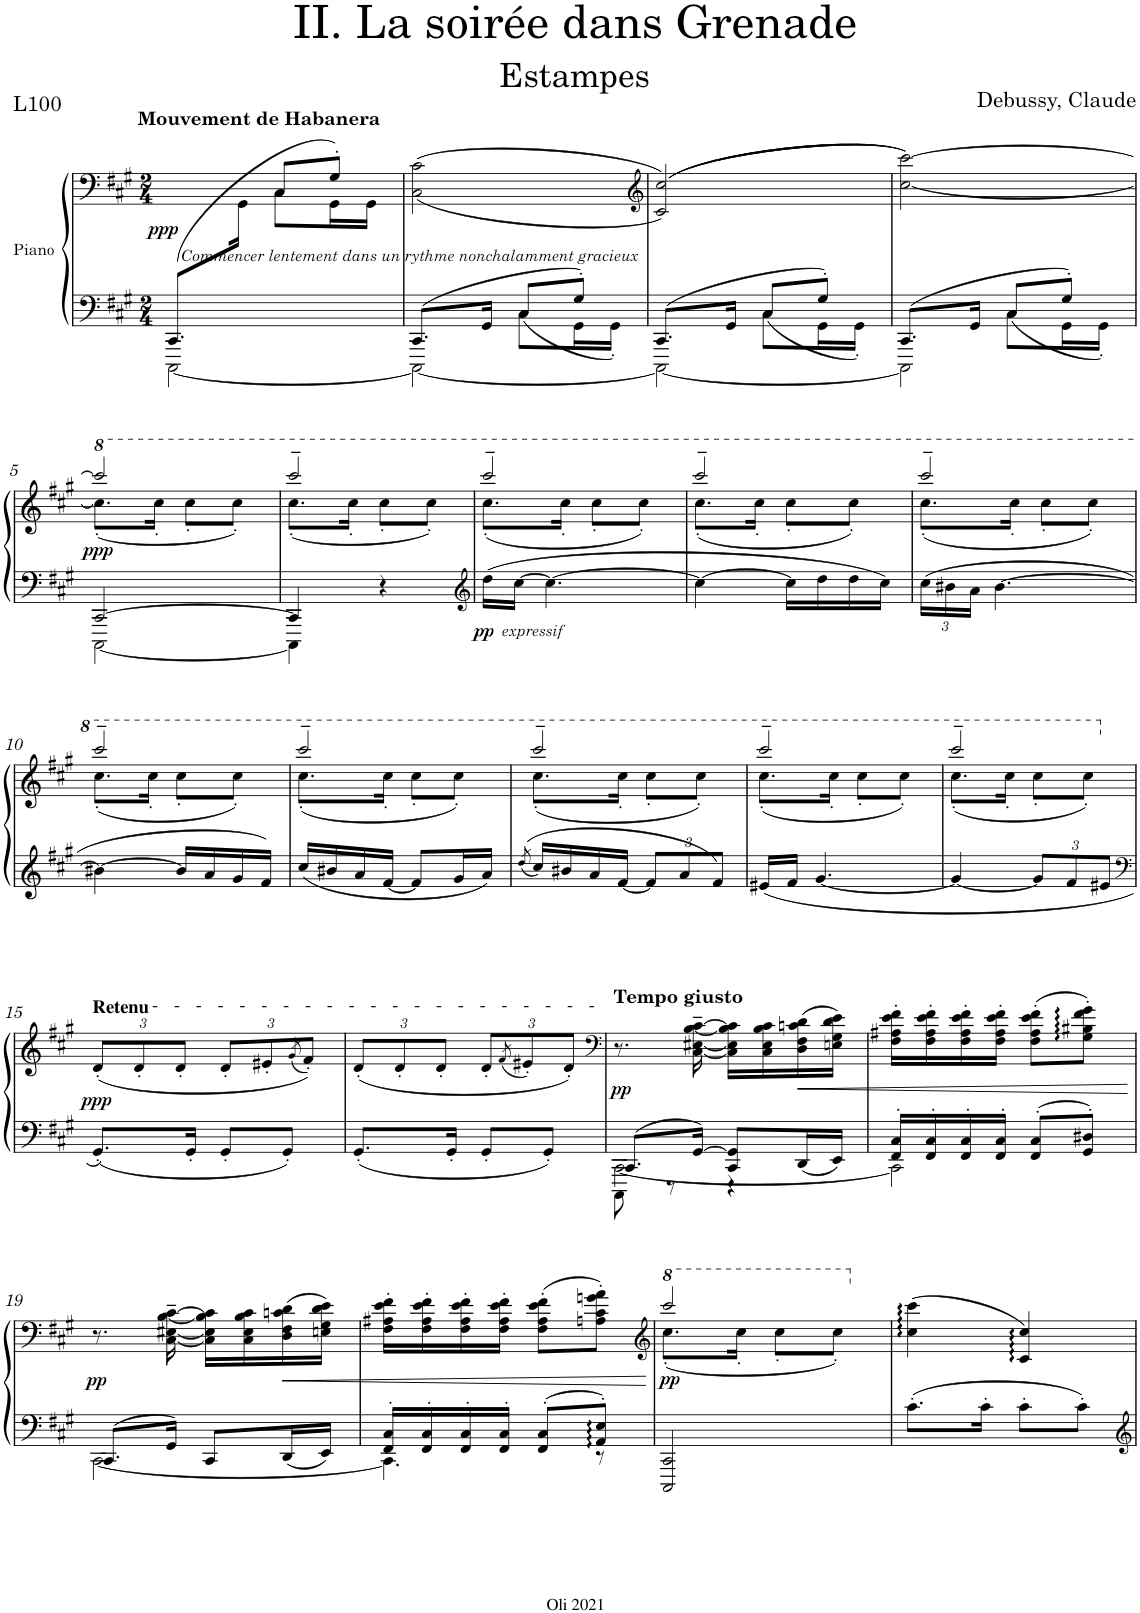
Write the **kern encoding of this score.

**kern	**kern	**kern	**dynam
*part2	*part1	*part1	*part1
*staff3	*staff2	*staff1	*staff1/2
*I"Piano	*I"Piano	*	*
*I'Pno	*I'Pno	*	*
*clefG2	*clefF4	*clefF4	*
*k[f#c#g#]	*k[f#c#g#]	*k[f#c#g#]	*
*M2/4	*M2/4	*M2/4	*
=1	=1	=1	=1
*	*^	*^	*
*	*	*^	*	*	*
!	!	!	!	!LO:TX:a:B:t=Mouvement de Habanera	!	!
!	!	!	!	!LO:TX:b:i:t=Commencer lentement dans un rythme nonchalamment gracieux	!	!
!	!	!	!	!	!	!LO:DY:b
2r	(8.CC#/L	2ryy	[2CCC#\	8.ryy	4ryy	ppp
.	4ryy	.	.	16GG#\Jk	.	.
.	.	.	.	8C#/L	8C#\L	.
.	.	.	.	8G#'/J)	16GG#\L	.
.	16ryy	.	.	.	16GG#\JJ	.
*	*	*	*	*v	*v	*
=2	=2	=2	=2	=2	=2
2r	8.CC#/L	4ryy	2CCC#\_	(<(2C#\ 2c#\	.
.	16GG#/Jk	.	.	.	.
.	8C#/L	8C#\L	.	.	.
.	8G#'/J	16GG#'\L	.	.	.
.	.	16GG#'\JJ	.	.	.
=3	=3	=3	=3	=3	=3
*	*	*	*	*clefG2	*
2r	8.CC#/L	4ryy	2CCC#\_	((>2c#/ 2cc#/))	.
.	16GG#/Jk	.	.	.	.
.	8C#/L	8C#\L	.	.	.
.	8G#'/J	16GG#'\L	.	.	.
.	.	16GG#'\JJ	.	.	.
=4	=4	=4	=4	=4	=4
2r	8.CC#/L	4ryy	2CCC#\]	[2cc#\ [>2ccc#\))	.
.	16GG#/Jk	.	.	.	.
.	8C#/L	8C#\L	.	.	.
.	8G#'/J	16GG#'\L	.	.	.
.	.	16GG#'\JJ	.	.	.
*	*	*v	*v	*	*
!!LO:LB:g=z
=5	=5	=5	=5	=5
*	*	*	*8va	*
*	*	*	*^	*
!	!	!	!	!	!LO:DY:b
2r	[2CC#/	[2CCC#\	2cccc#/]	(8.ccc#'\L]	ppp
.	.	.	.	16ccc#'\Jk	.
.	.	.	.	8ccc#'\L	.
.	.	.	.	8ccc#'\J)	.
=6	=6	=6	=6	=6	=6
2r	4CC#/]	4CCC#\]	2cccc#~/	(8.ccc#'\L	.
.	.	.	.	16ccc#'\Jk	.
.	4r	4ryy	.	8ccc#'\L	.
.	.	.	.	8ccc#'\J)	.
*	*v	*v	*	*	*
=7	=7	=7	=7	=7
*	*clefG2	*	*	*
!	!LO:TX:b:i:t=expressif	!	!	!
!	!	!	!	!LO:DY:b=2
!	!	!	!	!LO:DY:n=1:b=2
2r	16dd\LL	2cccc#~/	(8.ccc#'\L	pp other-dynamics
.	[16cc#\JJ	.	.	.
.	4.cc#\_	.	.	.
.	.	.	16ccc#'\Jk	.
.	.	.	8ccc#'\L	.
.	.	.	8ccc#'\J)	.
=8	=8	=8	=8	=8
2r	4cc#\_	2cccc#~/	(8.ccc#'\L	.
.	.	.	16ccc#'\Jk	.
.	16cc#\LL]	.	8ccc#'\L	.
.	16dd\	.	.	.
.	16dd\	.	8ccc#'\J)	.
.	16cc#\JJ	.	.	.
=9	=9	=9	=9	=9
*	*Xbrackettup	*	*	*
2r	24cc#\LL	2cccc#~/	(8.ccc#'\L	.
.	24b#X\	.	.	.
.	24a\JJ	.	.	.
.	[4.b#\	.	.	.
.	.	.	16ccc#'\Jk	.
.	.	.	8ccc#'\L	.
.	.	.	8ccc#'\J)	.
!!LO:LB:g=z	!!
=10	=10	=10	=10	=10
2r	4b#X\_	2cccc#~/	(8.ccc#'\L	.
.	.	.	16ccc#'\Jk	.
.	16b#/LL]	.	8ccc#'\L	.
.	16a/	.	.	.
.	16g#/	.	8ccc#'\J)	.
.	16f#/JJ	.	.	.
=11	=11	=11	=11	=11
2r	16cc#/LL	2cccc#~/	(8.ccc#'\L	.
.	16b#X/	.	.	.
.	16a/	.	.	.
.	[16f#/JJ	.	16ccc#'\Jk	.
.	8f#/L]	.	8ccc#'\L	.
.	16g#/L	.	8ccc#'\J)	.
.	16a/JJ	.	.	.
=12	=12	=12	=12	=12
.	8qdd/	.	.	.
2r	16cc#/LL	2cccc#~/	(8.ccc#'\L	.
.	16b#X/	.	.	.
.	16a/	.	.	.
.	[16f#/JJ	.	16ccc#'\Jk	.
.	12f#/L]	.	8ccc#'\L	.
.	12a/	.	.	.
.	.	.	8ccc#'\J)	.
.	12f#/J	.	.	.
=13	=13	=13	=13	=13
2r	16e#X/LL	2cccc#~/	(8.ccc#'\L	.
.	16f#/JJ	.	.	.
.	[4.g#/	.	.	.
.	.	.	16ccc#'\Jk	.
.	.	.	8ccc#'\L	.
.	.	.	8ccc#'\J)	.
=14	=14	=14	=14	=14
2r	4g#/_	2cccc#~/	(8.ccc#'\L	.
.	.	.	16ccc#'\Jk	.
.	12g#/L]	.	8ccc#'\L	.
.	12f#/	.	.	.
.	.	.	8ccc#'\J)	.
.	12e#X/J	.	.	.
*	*	*v	*v	*
!!LO:LB:g=z
=15	=15	=15	=15
*	*clefF4	*	*
*	*	*X8va	*
*	*	*Xbrackettup	*
!	!	!LO:TX:a:t=Retenu	!
!	!	!	!LO:DY:b
2r	8.GG#'/L	(12d'/L	ppp
.	.	12d'/	.
.	.	12d'/J	.
.	16GG#'/Jk	.	.
.	8GG#'/L	12d'/L	.
.	.	12e#X'/	.
.	8GG#'/J	.	.
.	.	(8qg#/	.
.	.	12f#'/J))	.
=16	=16	=16	=16
2r	8.GG#'/L	(12d'/L	.
.	.	12d'/	.
.	.	12d'/J	.
.	16GG#'/Jk	.	.
.	8GG#'/L	12d'/L	.
.	.	(8qf#/	.
.	.	12e#X'/)	.
.	8GG#'/J	.	.
.	.	12d'/J)	.
=17	=17	=17	=17
*	*	*clefF4	*
*	*^	*	*
*	*	*^	*	*
!	!	!	!	!LO:TX:a:B:t=Tempo giusto	!
!	!	!	!	!	!LO:DY:b
2r	8.CC#/L	[2CC#\	8CCC#\	8.r	pp
.	.	.	8r	.	.
.	[16GG#/Jk	.	.	[16C#\~ [16E#X\~ [16B\~ [16c#\~	.
.	8CC#/ 8GG#/]L	.	4r	16C#\] 16E#\] 16B\] 16c#\]LL	.
.	.	.	.	16C#\ 16E#\ 16B\ 16c#\	.
!	!	!	!	!	!LO:HP:b
.	16DD/L	.	.	(16D\ 16F#\ 16cn\ 16d\	<
.	16EE/JJ	.	.	16En\ 16G#\ 16d\ 16e\JJ)	.
*	*	*v	*v	*	*
=18	=18	=18	=18	=18
2r	16FF#/' 16C#/'LL	2CC#\]	16F#\' 16A#X\' 16e\' 16f#\'LL	.
.	16FF#/' 16C#/'	.	16F#\' 16A#\' 16e\' 16f#\'	.
.	16FF#/' 16C#/'	.	16F#\' 16A#\' 16e\' 16f#\'	.
.	16FF#/' 16C#/'JJ	.	16F#\' 16A#\' 16e\' 16f#\'JJ	.
.	8FF#/' 8C#/'L	.	(8F#\' 8A#\' 8e\' 8f#\'L	.
.	8GG#/' 8D#X/'J	.	8G#\' 8B#X\' 8f#\' 8g#\'J)	.
*	*v	*v	*	*
.	.	.	[
!!LO:LB:g=z
=19	=19	=19	=19
*	*^	*	*
!	!	!	!	!LO:DY:b
2r	8.CC#/L	[2CC#\	8.r	pp
.	16GG#/Jk	.	[16C#\~ [16E#X\~ [16B\~ [16c#\~	.
.	8CC#/L	.	16C#\] 16E#\] 16B\] 16c#\]LL	.
.	.	.	16C#\ 16E#\ 16B\ 16c#\	.
!	!	!	!	!LO:HP:b
.	16DD/L	.	(16D\ 16F#\ 16cn\ 16d\	<
.	16EE/JJ	.	16En\ 16G#\ 16d\ 16e\JJ)	.
=20	=20	=20	=20	=20
2r	16FF#/' 16C#/'LL	4.CC#\]	16F#\' 16A#X\' 16e\' 16f#\'LL	.
.	16FF#/' 16C#/'	.	16F#\' 16A#\' 16e\' 16f#\'	.
.	16FF#/' 16C#/'	.	16F#\' 16A#\' 16e\' 16f#\'	.
.	16FF#/' 16C#/'JJ	.	16F#\' 16A#\' 16e\' 16f#\'JJ	.
.	8FF#/' 8C#/'L	.	(8F#\' 8A#\' 8e\' 8f#\'L	.
.	8AA/' 8E/'J	8r	8An\' 8c#\' 8gn\' 8a\'J)	.
*	*v	*v	*	*
.	.	.	[
=21	=21	=21	=21
*	*	*clefG2	*
*	*	*8va	*
*	*	*^	*
!	!	!	!	!LO:DY:b
2r	2CCC#/ 2CC#/	2cccc#/	(8.ccc#'\L	pp
.	.	.	16ccc#'\Jk	.
.	.	.	8ccc#'\L	.
.	.	.	8ccc#'\J)	.
*	*	*v	*v	*
=22	=22	=22	=22
*	*	*X8va	*
2r	8.c#'\L	(4cc#\ 4ccc#\	.
.	16c#'\Jk	.	.
.	8c#'\L	4c#/ 4cc#/)	.
.	8c#'\J	.	.
=	=	=	=
*-	*-	*-	*-
